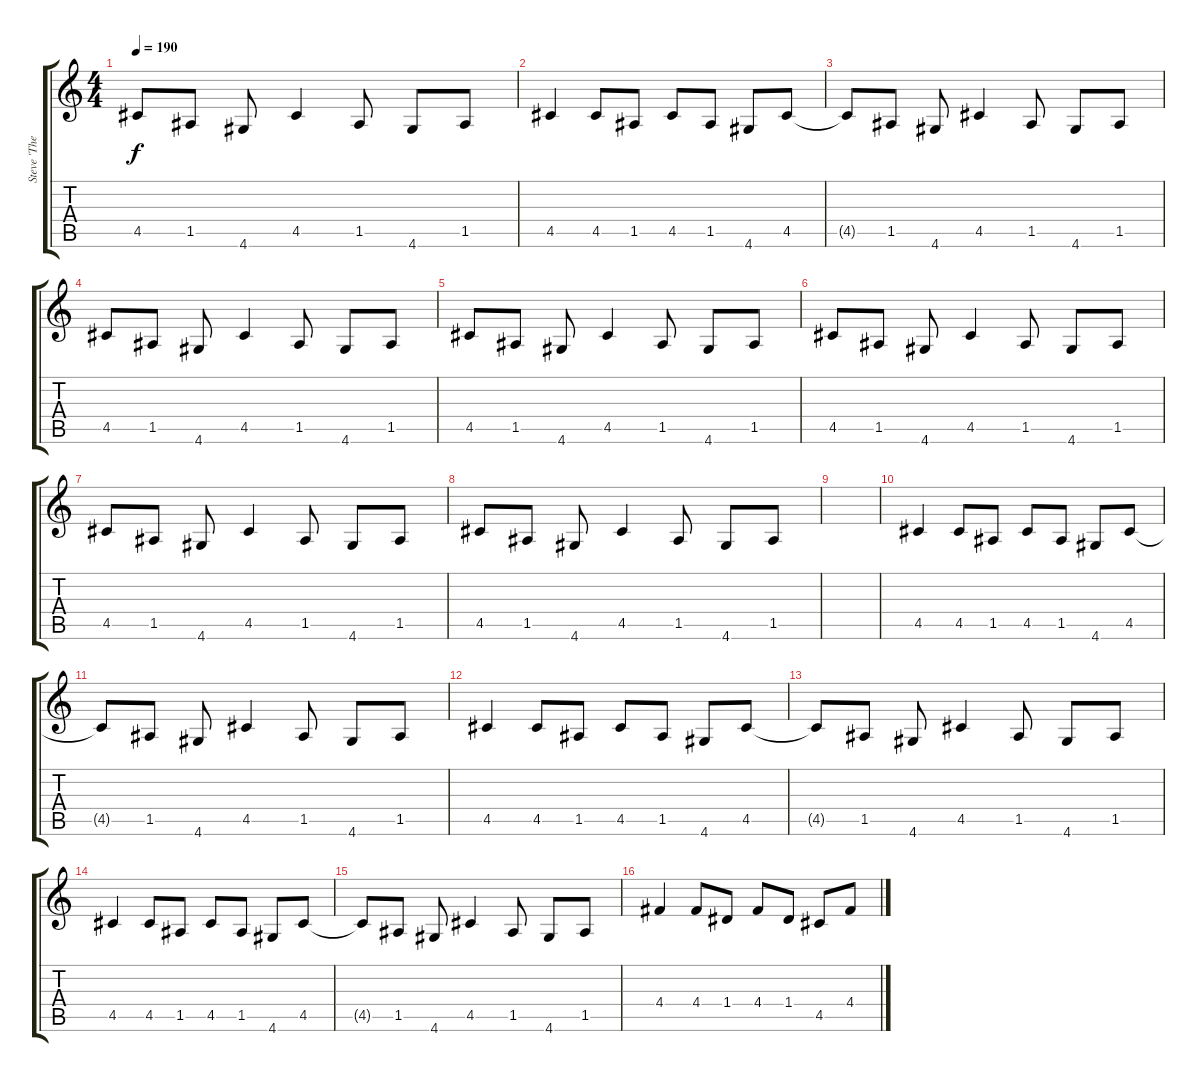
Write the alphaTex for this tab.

\track ("Steve 'The Colonel' Cropper" "Steve 'The") {instrument electricguitarmuted}
\staff {score tabs}
\tuning (E4 B3 G3 D3 A2 E2) {hide}
\ts (4 4)
\tempo 190
\clef g2
\ks c
4.5{t}.8{dy f} 1.5.8 4.6.8 4.5.4 1.5.8 4.6.8 1.5.8 |
4.5.4 4.5.8 1.5.8 4.5.8 1.5.8 4.6.8 4.5.8 |
4.5{t}.8 1.5.8 4.6.8 4.5.4 1.5.8 4.6.8 1.5.8 |
4.5.8 1.5.8 4.6.8 4.5.4 1.5.8 4.6.8 1.5.8 |
4.5.8 1.5.8 4.6.8 4.5.4 1.5.8 4.6.8 1.5.8 |
4.5.8 1.5.8 4.6.8 4.5.4 1.5.8 4.6.8 1.5.8 |
4.5.8 1.5.8 4.6.8 4.5.4 1.5.8 4.6.8 1.5.8 |
4.5.8 1.5.8 4.6.8 4.5.4 1.5.8 4.6.8 1.5.8 |
|
4.5.4 4.5.8 1.5.8 4.5.8 1.5.8 4.6.8 4.5.8 |
4.5{t}.8 1.5.8 4.6.8 4.5.4 1.5.8 4.6.8 1.5.8 |
4.5.4 4.5.8 1.5.8 4.5.8 1.5.8 4.6.8 4.5.8 |
4.5{t}.8 1.5.8 4.6.8 4.5.4 1.5.8 4.6.8 1.5.8 |
4.5.4 4.5.8 1.5.8 4.5.8 1.5.8 4.6.8 4.5.8 |
4.5{t}.8 1.5.8 4.6.8 4.5.4 1.5.8 4.6.8 1.5.8 |
4.4.4 4.4.8 1.4.8 4.4.8 1.4.8 4.5.8 4.4.8
